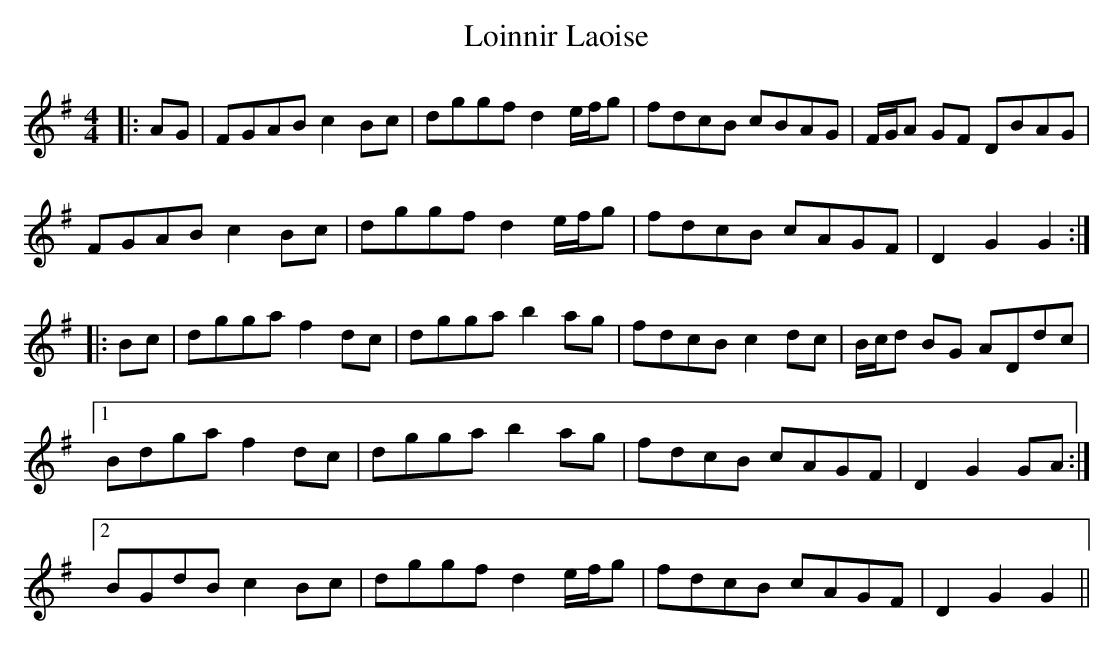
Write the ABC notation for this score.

X:1
T: Loinnir Laoise
M: 4/4
L: 1/8
K: Gmaj
|:AG| FGAB c2 Bc| dggf d2 e/f/g| fdcB cBAG| F/G/A GF DBAG|
FGAB c2 Bc| dggf d2 e/f/g| fdcB cAGF| D2 G2 G2 :|
|:Bc| dgga f2 dc| dgga b2 ag| fdcB c2 dc| B/c/d BG ADdc|
[1 Bdga f2 dc| dgga b2 ag| fdcB cAGF| D2 G2 GA:|
[2 BGdB c2 Bc| dggf d2 e/2f/2g| fdcB cAGF| D2 G2 G2||
